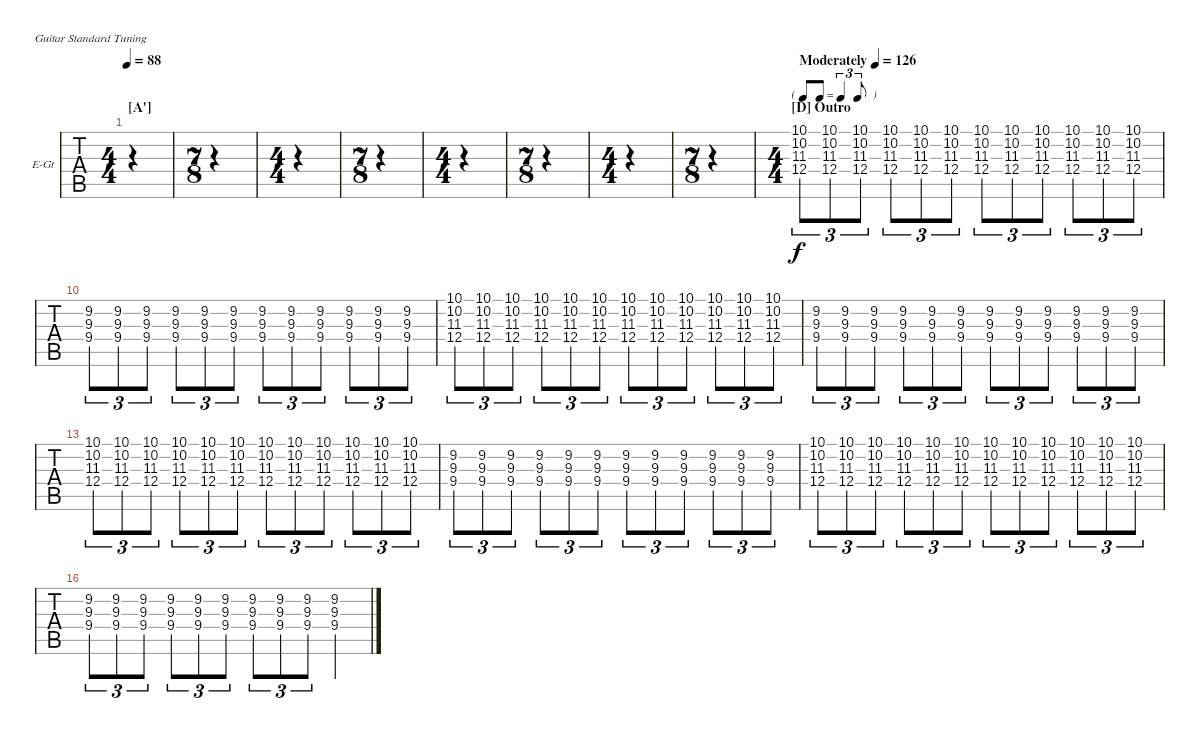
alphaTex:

\bracketExtendMode nobrackets
\firstSystemTrackNameOrientation horizontal
\otherSystemsTrackNameOrientation horizontal
\defaultBarNumberDisplay FirstOfSystem
\track ("Guitar 2" "E-Gt") {instrument overdrivenguitar}
\staff {tabs}
\tuning (E4 B3 G3 D3 A2 E2)
\ts (4 4)
\beaming (8 2 2 2 2)
\section ("A'" "")
\scale
0.532468
\tempo 88
\accidentals auto
\clef g2
\ottava regular
\simile none
\ks a
|
\ts (7 8)
\beaming (8 3 2 2)
\scale
0.467532 |
\ts (4 4)
\beaming (8 2 2 2 2)
\scale
0.534196 |
\ts (7 8)
\beaming (8 3 2 2)
\scale
0.465804 |
\ts (4 4)
\beaming (8 2 2 2 2)
\scale
0.534196 |
\ts (7 8)
\beaming (8 3 2 2)
\scale
0.465804 |
\ts (4 4)
\beaming (8 2 2 2 2)
\scale
0.534196 |
\ts (7 8)
\beaming (8 3 2 2)
\scale
0.465804 |
\ts (4 4)
\beaming (8 2 2 2 2)
\tf triplet8th
\section ("D" "Outro")
\scale
0.518072
\tempo (126 "Moderately")
(10.2 11.3 12.4 10.1).8{tu (3 2) dy f} (10.2 11.3 12.4 10.1).8{tu (3 2)} (10.2 11.3 12.4 10.1).8{tu (3 2)} (10.2 11.3 12.4 10.1).8{tu (3 2)} (10.2 11.3 12.4 10.1).8{tu (3 2)} (10.2 11.3 12.4 10.1).8{tu (3 2)} (10.2 11.3 12.4 10.1).8{tu (3 2)} (10.2 11.3 12.4 10.1).8{tu (3 2)} (10.2 11.3 12.4 10.1).8{tu (3 2)} (10.2 11.3 12.4 10.1).8{tu (3 2)} (10.2 11.3 12.4 10.1).8{tu (3 2)} (10.2 11.3 12.4 10.1).8{tu (3 2)} |
\scale
0.481928 (9.2 9.3 9.4).8{tu (3 2)} (9.2 9.3 9.4).8{tu (3 2)} (9.2 9.3 9.4).8{tu (3 2)} (9.2 9.3 9.4).8{tu (3 2)} (9.2 9.3 9.4).8{tu (3 2)} (9.2 9.3 9.4).8{tu (3 2)} (9.2 9.3 9.4).8{tu (3 2)} (9.2 9.3 9.4).8{tu (3 2)} (9.2 9.3 9.4).8{tu (3 2)} (9.2 9.3 9.4).8{tu (3 2)} (9.2 9.3 9.4).8{tu (3 2)} (9.2 9.3 9.4).8{tu (3 2)} |
\scale
0.5 (10.2 11.3 12.4 10.1).8{tu (3 2)} (10.2 11.3 12.4 10.1).8{tu (3 2)} (10.2 11.3 12.4 10.1).8{tu (3 2)} (10.2 11.3 12.4 10.1).8{tu (3 2)} (10.2 11.3 12.4 10.1).8{tu (3 2)} (10.2 11.3 12.4 10.1).8{tu (3 2)} (10.2 11.3 12.4 10.1).8{tu (3 2)} (10.2 11.3 12.4 10.1).8{tu (3 2)} (10.2 11.3 12.4 10.1).8{tu (3 2)} (10.2 11.3 12.4 10.1).8{tu (3 2)} (10.2 11.3 12.4 10.1).8{tu (3 2)} (10.2 11.3 12.4 10.1).8{tu (3 2)} |
\scale
0.5 (9.2 9.3 9.4).8{tu (3 2)} (9.2 9.3 9.4).8{tu (3 2)} (9.2 9.3 9.4).8{tu (3 2)} (9.2 9.3 9.4).8{tu (3 2)} (9.2 9.3 9.4).8{tu (3 2)} (9.2 9.3 9.4).8{tu (3 2)} (9.2 9.3 9.4).8{tu (3 2)} (9.2 9.3 9.4).8{tu (3 2)} (9.2 9.3 9.4).8{tu (3 2)} (9.2 9.3 9.4).8{tu (3 2)} (9.2 9.3 9.4).8{tu (3 2)} (9.2 9.3 9.4).8{tu (3 2)} |
\scale
0.488798 (10.2 11.3 12.4 10.1).8{tu (3 2)} (10.2 11.3 12.4 10.1).8{tu (3 2)} (10.2 11.3 12.4 10.1).8{tu (3 2)} (10.2 11.3 12.4 10.1).8{tu (3 2)} (10.2 11.3 12.4 10.1).8{tu (3 2)} (10.2 11.3 12.4 10.1).8{tu (3 2)} (10.2 11.3 12.4 10.1).8{tu (3 2)} (10.2 11.3 12.4 10.1).8{tu (3 2)} (10.2 11.3 12.4 10.1).8{tu (3 2)} (10.2 11.3 12.4 10.1).8{tu (3 2)} (10.2 11.3 12.4 10.1).8{tu (3 2)} (10.2 11.3 12.4 10.1).8{tu (3 2)} |
\scale
0.511202 (9.2 9.3 9.4).8{tu (3 2)} (9.2 9.3 9.4).8{tu (3 2)} (9.2 9.3 9.4).8{tu (3 2)} (9.2 9.3 9.4).8{tu (3 2)} (9.2 9.3 9.4).8{tu (3 2)} (9.2 9.3 9.4).8{tu (3 2)} (9.2 9.3 9.4).8{tu (3 2)} (9.2 9.3 9.4).8{tu (3 2)} (9.2 9.3 9.4).8{tu (3 2)} (9.2 9.3 9.4).8{tu (3 2)} (9.2 9.3 9.4).8{tu (3 2)} (9.2 9.3 9.4).8{tu (3 2)} |
\scale
0.5 (10.2 11.3 12.4 10.1).8{tu (3 2)} (10.2 11.3 12.4 10.1).8{tu (3 2)} (10.2 11.3 12.4 10.1).8{tu (3 2)} (10.2 11.3 12.4 10.1).8{tu (3 2)} (10.2 11.3 12.4 10.1).8{tu (3 2)} (10.2 11.3 12.4 10.1).8{tu (3 2)} (10.2 11.3 12.4 10.1).8{tu (3 2)} (10.2 11.3 12.4 10.1).8{tu (3 2)} (10.2 11.3 12.4 10.1).8{tu (3 2)} (10.2 11.3 12.4 10.1).8{tu (3 2)} (10.2 11.3 12.4 10.1).8{tu (3 2)} (10.2 11.3 12.4 10.1).8{tu (3 2)} |
\scale
0.5 (9.2 9.3 9.4).8{tu (3 2)} (9.2 9.3 9.4).8{tu (3 2)} (9.2 9.3 9.4).8{tu (3 2)} (9.2 9.3 9.4).8{tu (3 2)} (9.2 9.3 9.4).8{tu (3 2)} (9.2 9.3 9.4).8{tu (3 2)} (9.2 9.3 9.4).8{tu (3 2)} (9.2 9.3 9.4).8{tu (3 2)} (9.2 9.3 9.4).8{tu (3 2)} (9.2 9.3 9.4).4
